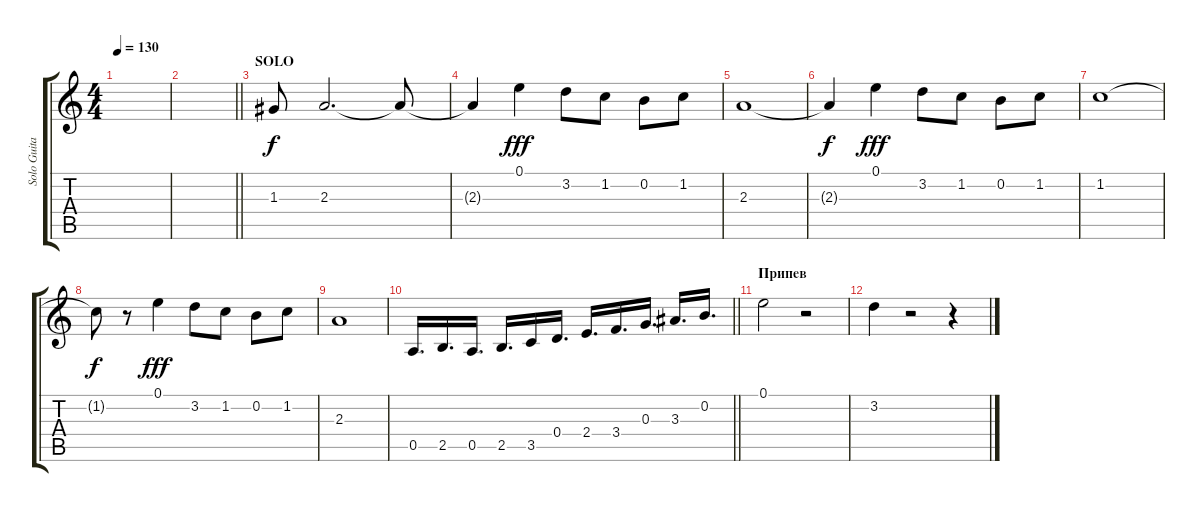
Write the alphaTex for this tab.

\track ("Solo Guitar " "Solo Guita") {instrument distortionguitar}
\staff {score tabs}
\tuning (E4 B3 G3 D3 A2 E2) {hide}
\ts (4 4)
\tempo 130
\clef g2
\ks c
|
\barLineRight lightlight
|
\section ("" "SOLO")
1.3.8 2.3.2{d} 2.3{t}.8{dy f} |
2.3{t}.4 0.1.4{dy fff} 3.2.8 1.2.8 0.2.8 1.2.8 |
2.3.1 |
2.3{t}.4{dy f} 0.1.4{dy fff} 3.2.8 1.2.8 0.2.8 1.2.8 |
1.2.1 |
1.2{t}.8{dy f} r.8 0.1.4{dy fff} 3.2.8 1.2.8 0.2.8 1.2.8 |
2.3.1 |
\barLineRight lightlight
0.5.16{d} 2.5.16{d} 0.5.16{d} 2.5.16{d} 3.5.16 0.4.16{d} 2.4.16{d} 3.4.16{d} 0.3.16{d} 3.3.16{d} 0.2.16{d} |
\section ("" "Припев")
0.1.2 r.2 |
3.2.4 r.2 r.4
